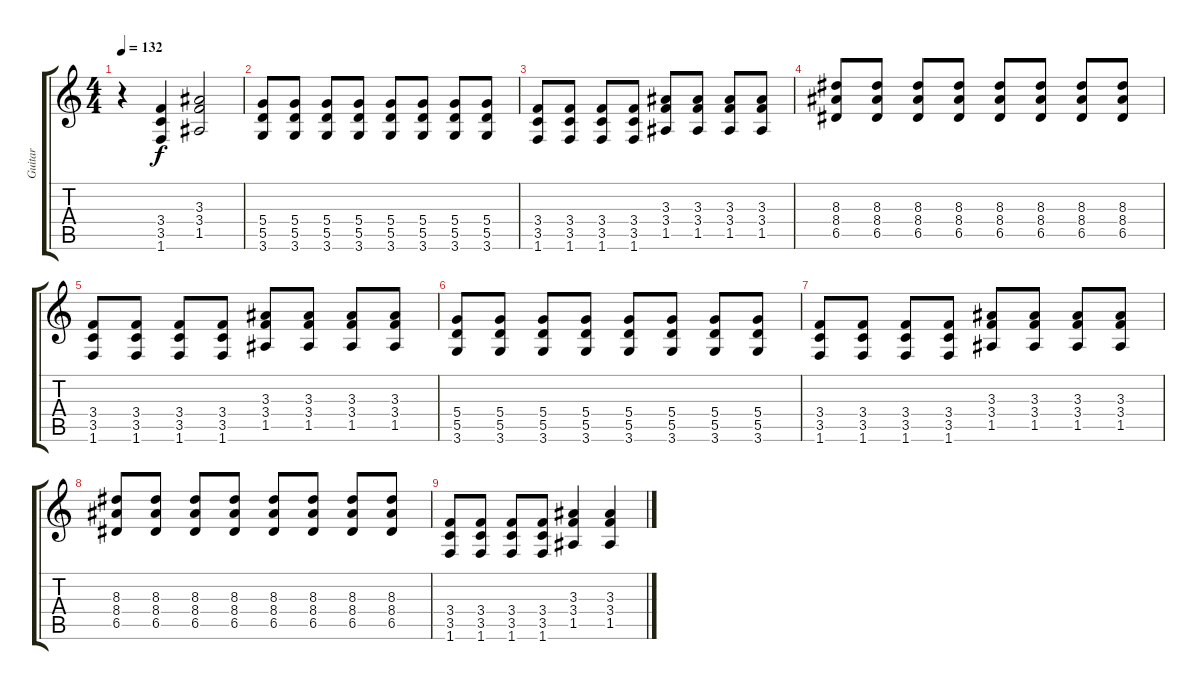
\track ("Guitar" "Guitar") {instrument distortionguitar}
\staff {score tabs}
\tuning (E4 B3 G3 D3 A2 E2) {hide}
\ts (4 4)
\tempo 132
\clef g2
\ks c
r.4{dy f} (3.4 3.5 1.6).4 (3.3 3.4 1.5).2 |
(5.4 5.5 3.6).8 (5.4 5.5 3.6).8 (5.4 5.5 3.6).8 (5.4 5.5 3.6).8 (5.4 5.5 3.6).8 (5.4 5.5 3.6).8 (5.4 5.5 3.6).8 (5.4 5.5 3.6).8 |
(3.4 3.5 1.6).8 (3.4 3.5 1.6).8 (3.4 3.5 1.6).8 (3.4 3.5 1.6).8 (3.3 3.4 1.5).8 (3.3 3.4 1.5).8 (3.3 3.4 1.5).8 (3.3 3.4 1.5).8 |
(8.3 8.4 6.5).8 (8.3 8.4 6.5).8 (8.3 8.4 6.5).8 (8.3 8.4 6.5).8 (8.3 8.4 6.5).8 (8.3 8.4 6.5).8 (8.3 8.4 6.5).8 (8.3 8.4 6.5).8 |
(3.4 3.5 1.6).8 (3.4 3.5 1.6).8 (3.4 3.5 1.6).8 (3.4 3.5 1.6).8 (3.3 3.4 1.5).8 (3.3 3.4 1.5).8 (3.3 3.4 1.5).8 (3.3 3.4 1.5).8 |
(5.4 5.5 3.6).8 (5.4 5.5 3.6).8 (5.4 5.5 3.6).8 (5.4 5.5 3.6).8 (5.4 5.5 3.6).8 (5.4 5.5 3.6).8 (5.4 5.5 3.6).8 (5.4 5.5 3.6).8 |
(3.4 3.5 1.6).8 (3.4 3.5 1.6).8 (3.4 3.5 1.6).8 (3.4 3.5 1.6).8 (3.3 3.4 1.5).8 (3.3 3.4 1.5).8 (3.3 3.4 1.5).8 (3.3 3.4 1.5).8 |
(8.3 8.4 6.5).8 (8.3 8.4 6.5).8 (8.3 8.4 6.5).8 (8.3 8.4 6.5).8 (8.3 8.4 6.5).8 (8.3 8.4 6.5).8 (8.3 8.4 6.5).8 (8.3 8.4 6.5).8 |
(3.4 3.5 1.6).8 (3.4 3.5 1.6).8 (3.4 3.5 1.6).8 (3.4 3.5 1.6).8 (3.3 3.4 1.5).4 (3.3 3.4 1.5).4
